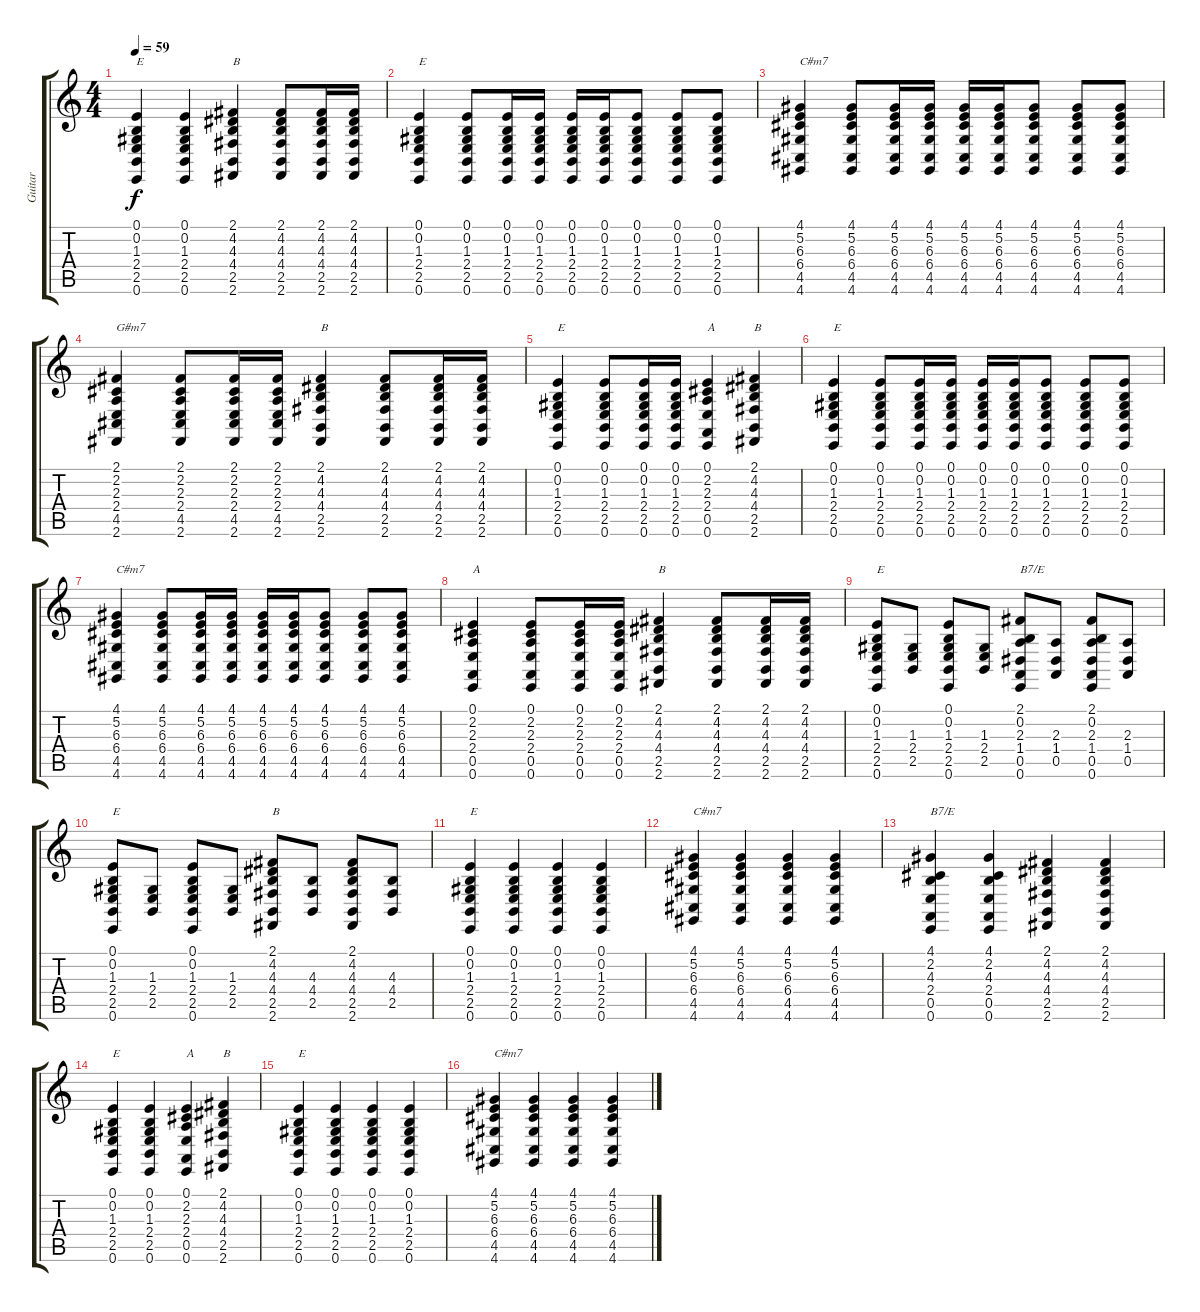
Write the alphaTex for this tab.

\track ("Guitar" "Guitar") {instrument acousticgrandpiano}
\staff {score tabs}
\tuning (E4 B3 G3 D3 A2 E2) {hide}
\ts (4 4)
\tempo 59
\clef g2
\ks c
(0.1 0.2 1.3 2.4 2.5 0.6).4{txt "E" dy f} (0.1 0.2 1.3 2.4 2.5 0.6).4 (2.1 4.2 4.3 4.4 2.5 2.6).4{txt "B"} (2.1 4.2 4.3 4.4 2.5 2.6).8 (2.1 4.2 4.3 4.4 2.5 2.6).16 (2.1 4.2 4.3 4.4 2.5 2.6).16 |
(0.1 0.2 1.3 2.4 2.5 0.6).4{txt "E"} (0.1 0.2 1.3 2.4 2.5 0.6).8 (0.1 0.2 1.3 2.4 2.5 0.6).16 (0.1 0.2 1.3 2.4 2.5 0.6).16 (0.1 0.2 1.3 2.4 2.5 0.6).16 (0.1 0.2 1.3 2.4 2.5 0.6).16 (0.1 0.2 1.3 2.4 2.5 0.6).8 (0.1 0.2 1.3 2.4 2.5 0.6).8 (0.1 0.2 1.3 2.4 2.5 0.6).8 |
(4.1 5.2 6.3 6.4 4.5 4.6).4{txt "C#m7"} (4.1 5.2 6.3 6.4 4.5 4.6).8 (4.1 5.2 6.3 6.4 4.5 4.6).16 (4.1 5.2 6.3 6.4 4.5 4.6).16 (4.1 5.2 6.3 6.4 4.5 4.6).16 (4.1 5.2 6.3 6.4 4.5 4.6).16 (4.1 5.2 6.3 6.4 4.5 4.6).8 (4.1 5.2 6.3 6.4 4.5 4.6).8 (4.1 5.2 6.3 6.4 4.5 4.6).8 |
(2.1 2.2 2.3 2.4 4.5 2.6).4{txt "G#m7"} (2.1 2.2 2.3 2.4 4.5 2.6).8 (2.1 2.2 2.3 2.4 4.5 2.6).16 (2.1 2.2 2.3 2.4 4.5 2.6).16 (2.1 4.2 4.3 4.4 2.5 2.6).4{txt "B"} (2.1 4.2 4.3 4.4 2.5 2.6).8 (2.1 4.2 4.3 4.4 2.5 2.6).16 (2.1 4.2 4.3 4.4 2.5 2.6).16 |
(0.1 0.2 1.3 2.4 2.5 0.6).4{txt "E"} (0.1 0.2 1.3 2.4 2.5 0.6).8 (0.1 0.2 1.3 2.4 2.5 0.6).16 (0.1 0.2 1.3 2.4 2.5 0.6).16 (0.1 2.2 2.3 2.4 0.5 0.6).4{txt "A"} (2.1 4.2 4.3 4.4 2.5 2.6).4{txt "B"} |
(0.1 0.2 1.3 2.4 2.5 0.6).4{txt "E"} (0.1 0.2 1.3 2.4 2.5 0.6).8 (0.1 0.2 1.3 2.4 2.5 0.6).16 (0.1 0.2 1.3 2.4 2.5 0.6).16 (0.1 0.2 1.3 2.4 2.5 0.6).16 (0.1 0.2 1.3 2.4 2.5 0.6).16 (0.1 0.2 1.3 2.4 2.5 0.6).8 (0.1 0.2 1.3 2.4 2.5 0.6).8 (0.1 0.2 1.3 2.4 2.5 0.6).8 |
(4.1 5.2 6.3 6.4 4.5 4.6).4{txt "C#m7"} (4.1 5.2 6.3 6.4 4.5 4.6).8 (4.1 5.2 6.3 6.4 4.5 4.6).16 (4.1 5.2 6.3 6.4 4.5 4.6).16 (4.1 5.2 6.3 6.4 4.5 4.6).16 (4.1 5.2 6.3 6.4 4.5 4.6).16 (4.1 5.2 6.3 6.4 4.5 4.6).8 (4.1 5.2 6.3 6.4 4.5 4.6).8 (4.1 5.2 6.3 6.4 4.5 4.6).8 |
(0.1 2.2 2.3 2.4 0.5 0.6).4{txt "A"} (0.1 2.2 2.3 2.4 0.5 0.6).8 (0.1 2.2 2.3 2.4 0.5 0.6).16 (0.1 2.2 2.3 2.4 0.5 0.6).16 (2.1 4.2 4.3 4.4 2.5 2.6).4{txt "B"} (2.1 4.2 4.3 4.4 2.5 2.6).8 (2.1 4.2 4.3 4.4 2.5 2.6).16 (2.1 4.2 4.3 4.4 2.5 2.6).16 |
(0.1 0.2 1.3 2.4 2.5 0.6).8{txt "E"} (1.3 2.4 2.5).8 (0.1 0.2 1.3 2.4 2.5 0.6).8 (1.3 2.4 2.5).8 (2.1 0.2 2.3 1.4 0.5 0.6).8{txt "B7/E"} (2.3 1.4 0.5).8 (2.1 0.2 2.3 1.4 0.5 0.6).8 (2.3 1.4 0.5).8 |
(0.1 0.2 1.3 2.4 2.5 0.6).8{txt "E"} (1.3 2.4 2.5).8 (0.1 0.2 1.3 2.4 2.5 0.6).8 (1.3 2.4 2.5).8 (2.1 4.2 4.3 4.4 2.5 2.6).8{txt "B"} (4.3 4.4 2.5).8 (2.1 4.2 4.3 4.4 2.5 2.6).8 (4.3 4.4 2.5).8 |
(0.1 0.2 1.3 2.4 2.5 0.6).4{txt "E"} (0.1 0.2 1.3 2.4 2.5 0.6).4 (0.1 0.2 1.3 2.4 2.5 0.6).4 (0.1 0.2 1.3 2.4 2.5 0.6).4 |
(4.1 5.2 6.3 6.4 4.5 4.6).4{txt "C#m7"} (4.1 5.2 6.3 6.4 4.5 4.6).4 (4.1 5.2 6.3 6.4 4.5 4.6).4 (4.1 5.2 6.3 6.4 4.5 4.6).4 |
(4.1 2.2 4.3 2.4 0.5 0.6).4{txt "B7/E"} (4.1 2.2 4.3 2.4 0.5 0.6).4 (2.1 4.2 4.3 4.4 2.5 2.6).4 (2.1 4.2 4.3 4.4 2.5 2.6).4 |
(0.1 0.2 1.3 2.4 2.5 0.6).4{txt "E"} (0.1 0.2 1.3 2.4 2.5 0.6).4 (0.1 2.2 2.3 2.4 0.5 0.6).4{txt "A"} (2.1 4.2 4.3 4.4 2.5 2.6).4{txt "B"} |
(0.1 0.2 1.3 2.4 2.5 0.6).4{txt "E"} (0.1 0.2 1.3 2.4 2.5 0.6).4 (0.1 0.2 1.3 2.4 2.5 0.6).4 (0.1 0.2 1.3 2.4 2.5 0.6).4 |
(4.1 5.2 6.3 6.4 4.5 4.6).4{txt "C#m7"} (4.1 5.2 6.3 6.4 4.5 4.6).4 (4.1 5.2 6.3 6.4 4.5 4.6).4 (4.1 5.2 6.3 6.4 4.5 4.6).4
